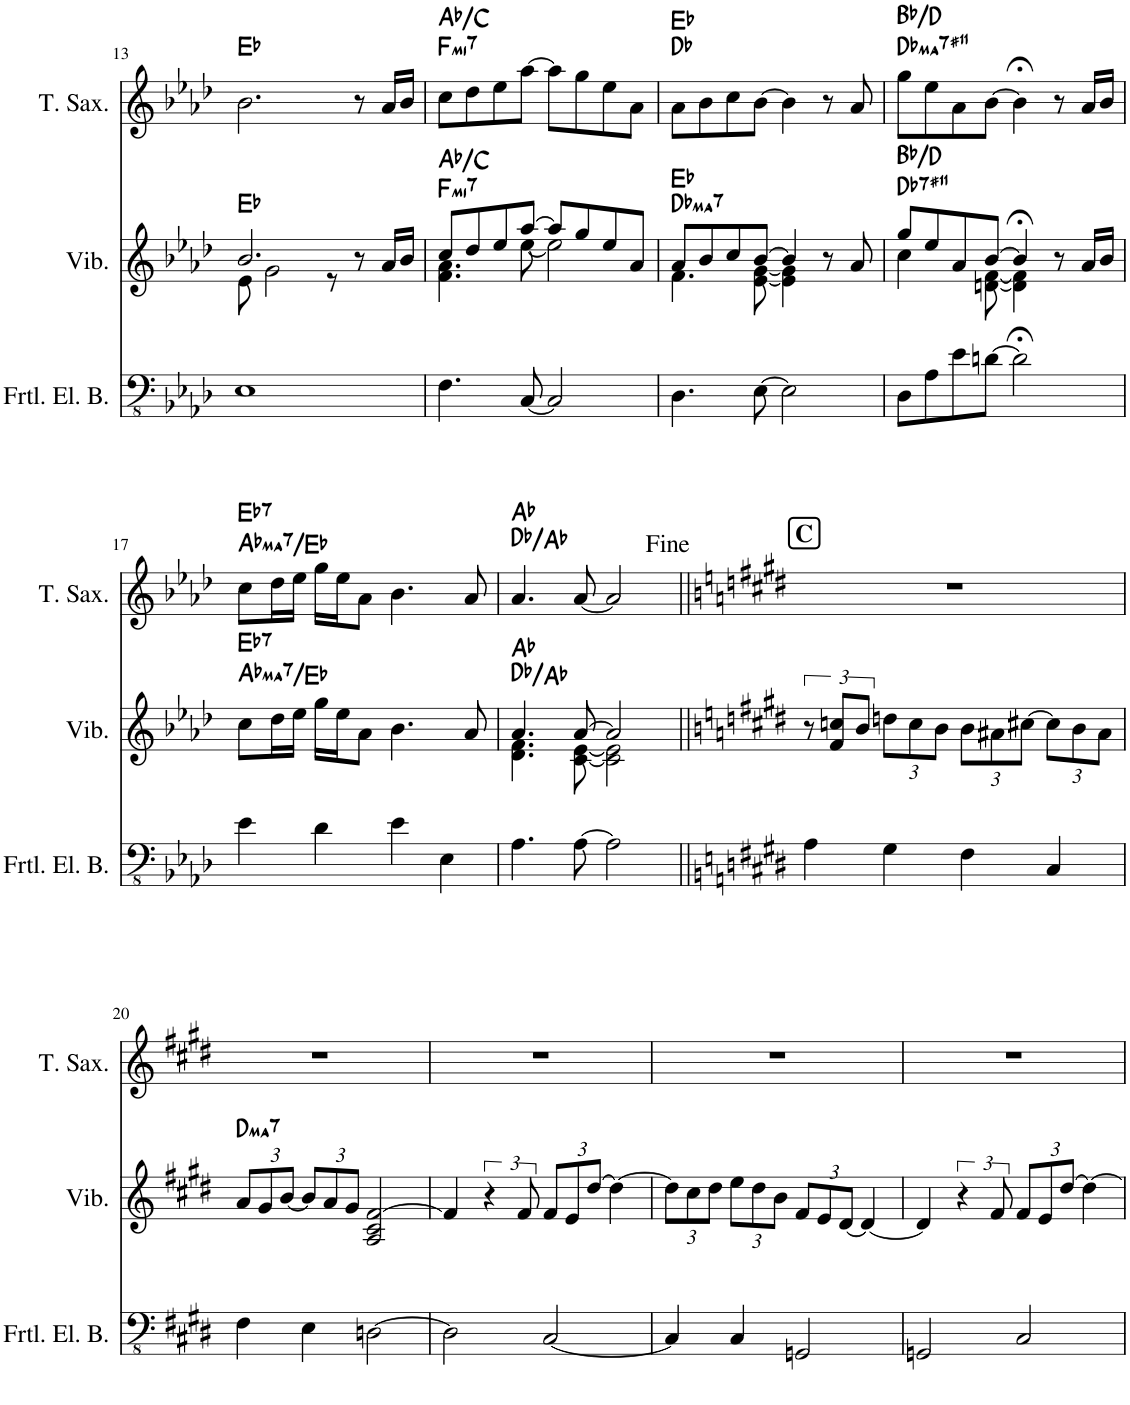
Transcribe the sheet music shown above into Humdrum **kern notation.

**kern	**kern	**harte	**kern	**harte
*part3	*part2	*part2	*part1	*part1
*staff3	*staff2	*	*staff1	*
*I"Fretless Electric Bass	*I"Vibraphone	*	*I"Tenor Saxophone	*
*I'Frtl. El. B.	*I'Vib.	*	*I'T. Sax.	*
!!LO:PB:g=z
*clefFv4	*clefG2	*	*clefG2	*
*	*	*	*ITrd8c14	*
*k[b-e-a-d-]	*k[b-e-a-d-]	*	*k[b-e-a-d-]	*
*M4/4	*M4/4	*	*M4/4	*
=13	=13	=13	=13	=13
*	*^	*	*	*
1EE-	2.b-/	8e-\	Eb:maj	2.b-\	Eb:maj
.	.	2g\	.	.	.
.	.	8r	.	.	.
.	8r	4ryy	.	8r	.
.	16a-/LL	.	.	16a-/LL	.
.	16b-/JJ	.	.	16b-/JJ	.
=14	=14	=14	=14	=14	=14
!	!	!	!LO:H:n=1:kt=mi7	!	!LO:H:n=1:kt=mi7
4.FF\	8cc/L	4.f\ 4.a-\	F:min7 Ab:maj/3	8cc\L	F:min7 Ab:maj/3
.	8dd-/	.	.	8dd-\	.
.	8ee-/	.	.	8ee-\	.
[8CC/	[8aa-/J	[8ee-\	.	[8aa-\J	.
2CC/]	8aa-/L]	2ee-\]	.	8aa-\L]	.
.	8gg/	.	.	8gg\	.
.	8ee-/	.	.	8ee-\	.
.	8a-/J	.	.	8a-\J	.
=15	=15	=15	=15	=15	=15
!	!	!	!LO:H:n=1:kt=ma7	!	!
4.DD-\	8a-/L	4.f\	Db:maj7 Eb:maj	8a-\L	Db:maj Eb:maj
.	8b-/	.	.	8b-\	.
.	8cc/	.	.	8cc\	.
[8EE-\	[8b-/J	[8e-\ [8g\	.	[8b-\J	.
2EE-\]	4b-/]	4e-\] 4g\]	.	4b-\]	.
.	8r	4ryy	.	8r	.
.	8a-/	.	.	8a-/	.
=16	=16	=16	=16	=16	=16
!	!	!	!LO:H:n=1:kt=7	!	!LO:H:n=1:kt=ma7
8DD-\L	8gg/L	4cc\	Db:7(#11) Bb:maj/3	8gg\L	Db:maj7(#11) Bb:maj/3
8AA-\	8ee-/	.	.	8ee-\	.
8E-\	8a-/	8ryy	.	8a-\	.
[8Dn\J	[8b-/J	[8dn\ [8f\	.	[8b-\J	.
2D;<\]	4b-;</]	4d\] 4f\]	.	4b-;<\]	.
.	8r	4ryy	.	8r	.
.	16a-/LL	.	.	16a-/LL	.
.	16b-/JJ	.	.	16b-/JJ	.
*	*v	*v	*	*	*
!!LO:LB:g=z
=17	=17	=17	=17	=17
!	!	!LO:H:n=1:kt=ma7	!	!
!	!	!LO:H:n=2:kt=7	!	!LO:H:n=1:kt=ma7
!	!	!	!	!LO:H:n=2:kt=7
4E-\	8cc\L	Ab:maj7/5 Eb:7	8cc\L	Ab:maj7/5 Eb:7
.	16dd-\L	.	16dd-\L	.
.	16ee-\JJ	.	16ee-\JJ	.
4D-\	16gg\LL	.	16gg\LL	.
.	16ee-\J	.	16ee-\J	.
.	8a-\J	.	8a-\J	.
4E-\	4.b-\	.	4.b-\	.
4EE-\	.	.	.	.
.	8a-/	.	8a-/	.
=18	=18	=18	=18	=18
*	*^	*	*	*
4.AA-\	4.a-/	4.d-\ 4.f\	Db:maj/5 Ab:maj	4.a-/	Db:maj/5 Ab:maj
[8AA-\	[8a-/	[8c\ [8e-\	.	[8a-/	.
2AA-\]	2a-/]	2c\] 2e-\]	.	2a-/]	.
*	*v	*v	*	*	*
=19||	=19||	=19||	=19||	=19||
*k[f#c#g#d#]	*k[f#c#g#d#]	*	*k[f#c#g#d#]	*
*	*^	*	*	*
!	!	!	!	!LO:TX:a:B:t=C	!
*	*v	*v	*	*	*
4AA\	12r	.	1r	.
.	12f#/ 12ccn/L	.	.	.
.	12b/J	.	.	.
*	*Xbrackettup	*	*	*
4GG#\	12ddn\L	.	.	.
.	12cc\	.	.	.
.	12b\J	.	.	.
4FF#\	12b\L	.	.	.
.	12a#X\	.	.	.
.	[12cc#X\J	.	.	.
4CC#/	12cc#\L]	.	.	.
.	12b\	.	.	.
.	12a#\J	.	.	.
!!LO:LB:g=z
=20	=20	=20	=20	=20
!	!	!LO:H:kt=ma7	!	!
4FF#\	12a/L	D:maj7	1r	.
.	12g#/	.	.	.
.	[12b/J	.	.	.
4EE\	12b/L]	.	.	.
.	12a/	.	.	.
.	12g#/J	.	.	.
[2DDn\	2A/ 2c#/ [2f#/	.	.	.
=21	=21	=21	=21	=21
2DD\]	4f#/]	.	1r	.
*	*brackettup	*	*	*
.	6r	.	.	.
.	12f#/	.	.	.
*	*Xbrackettup	*	*	*
[2CC#/	12f#/L	.	.	.
.	12e/	.	.	.
.	[12dd#/J	.	.	.
.	4dd#\_	.	.	.
=22	=22	=22	=22	=22
4CC#/]	12dd#\L]	.	1r	.
.	12cc#\	.	.	.
.	12dd#\J	.	.	.
4CC#/	12ee\L	.	.	.
.	12dd#\	.	.	.
.	12b\J	.	.	.
2GGGn/	12f#/L	.	.	.
.	12e/	.	.	.
.	[12d#/J	.	.	.
.	4d#/_	.	.	.
=23	=23	=23	=23	=23
2GGGn/	4d#/]	.	1r	.
*	*brackettup	*	*	*
.	6r	.	.	.
.	12f#/	.	.	.
*	*Xbrackettup	*	*	*
2CC#/	12f#/L	.	.	.
.	12e/	.	.	.
.	[12dd#/J	.	.	.
.	4dd#\_	.	.	.
=	=	=	=	=
*-	*-	*-	*-	*-
